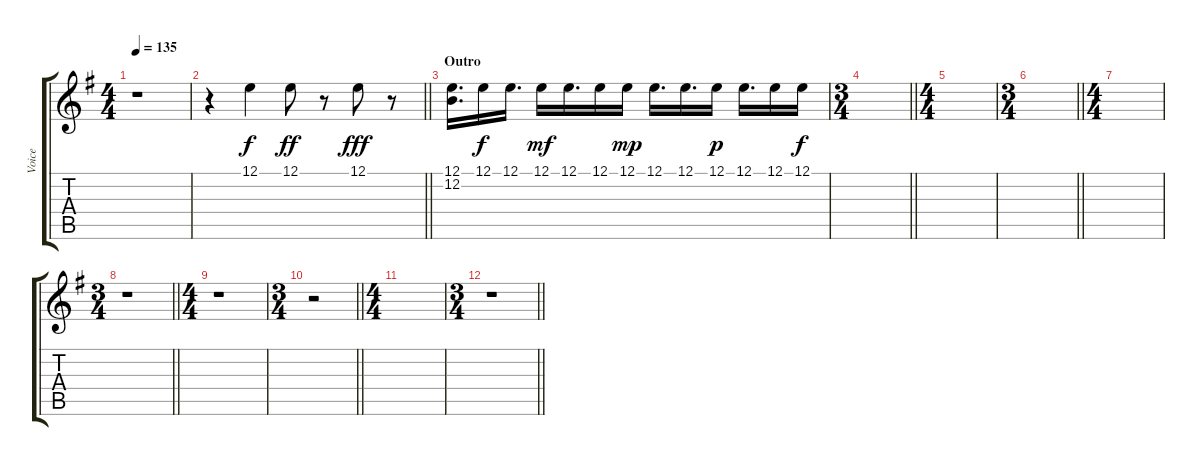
\track ("Voice" "Voice") {instrument flute}
\staff {score tabs}
\tuning (E4 B3 G3 D3 A2 E2) {hide}
\ts (4 4)
\tempo 135
\clef g2
\ks g
r.1{dy f} |
\barLineRight lightlight
r.4 12.1.4 12.1.8{dy ff} r.8 12.1.8{dy fff} r.8 |
\section ("" "Outro")
(12.1 12.2).16{d} 12.1.16{dy f} 12.1.16{d} 12.1.16{dy mf} 12.1.16{d} 12.1.16 12.1.16{dy mp} 12.1.16{d} 12.1.16{d} 12.1.16{dy p} 12.1.16{d} 12.1.16 12.1.16{dy f} |
\ts (3 4)
\barLineRight lightlight
|
\ts (4 4)
|
\ts (3 4)
\barLineRight lightlight
|
\ts (4 4)
|
\ts (3 4)
\barLineRight lightlight
r.1 |
\ts (4 4)
r.1 |
\ts (3 4)
\barLineRight lightlight
r.2 |
\ts (4 4)
|
\ts (3 4)
\barLineRight lightlight
r.1
